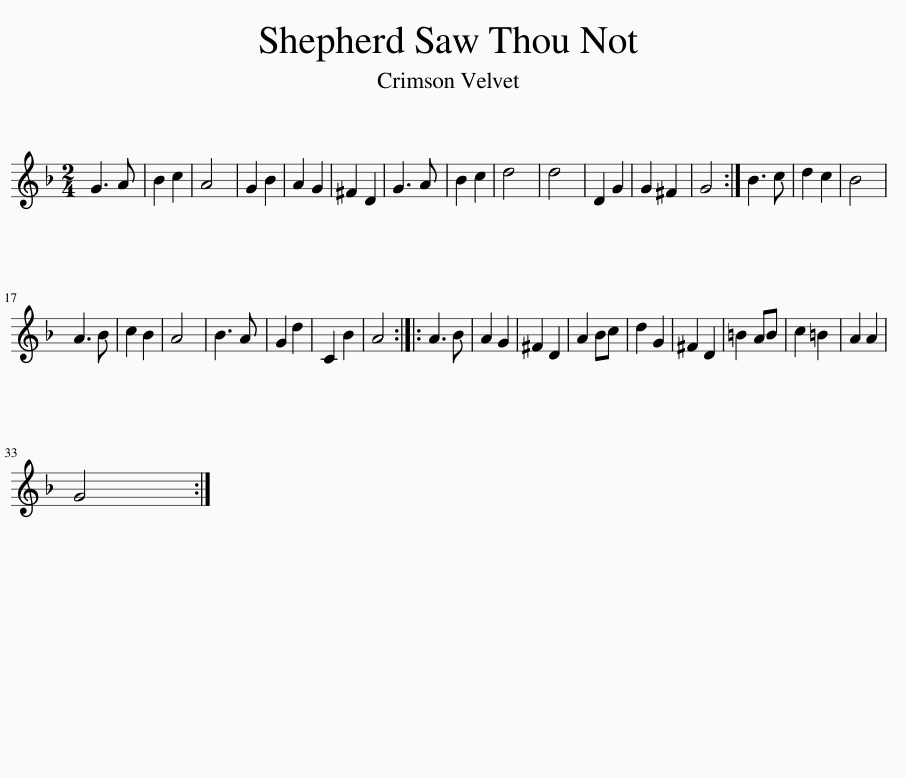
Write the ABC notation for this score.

X:1
L:1/8
M:2/4
I:linebreak $
K:F
V:1 treble
V:1
 G3 A | B2 c2 | A4 | G2 B2 | A2 G2 | %5
 ^F2 D2 | G3 A | B2 c2 | d4 | d4 | %10
 D2 G2 | G2 ^F2 | G4 :| B3 c | d2 c2 | %15
 B4 |$ A3 B | c2 B2 | A4 | B3 A | %20
 G2 d2 | C2 B2 | A4 :: A3 B | A2 G2 | %25
 ^F2 D2 | A2 Bc | d2 G2 | ^F2 D2 | =B2 AB | %30
 c2 =B2 | A2 A2 |$ G4 :| %33
